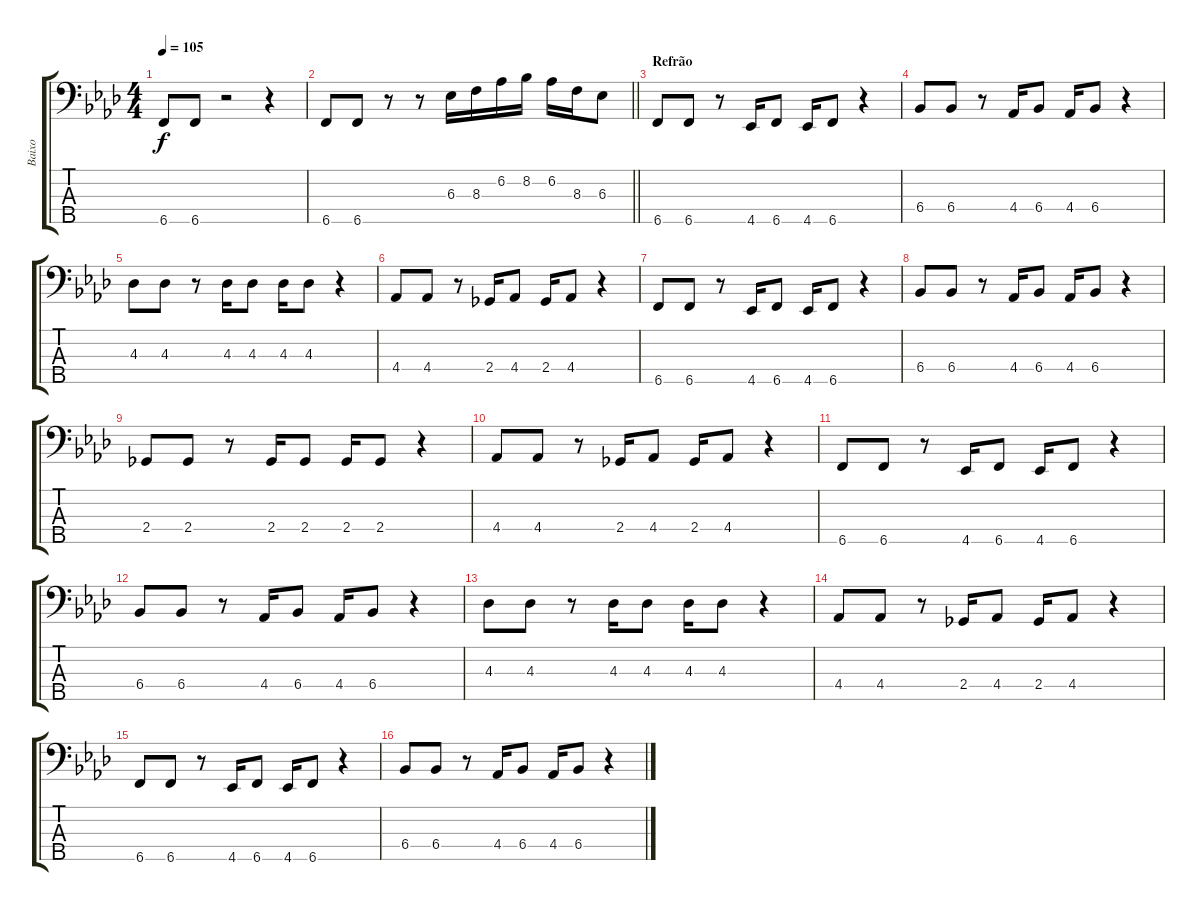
\track ("Baixo" "Baixo") {instrument electricbasspick}
\staff {score tabs}
\tuning (G2 D2 A1 E1 B0) {hide}
\ts (4 4)
\tempo 105
\clef f4
\ks fminor
6.5.8{dy f} 6.5.8 r.2 r.4 |
\barLineRight lightlight
6.5.8 6.5.8 r.8 r.8 6.3.16 8.3.16 6.2.16 8.2.16 6.2.16 8.3.16 6.3.8 |
\section ("" "Refrão")
6.5.8 6.5.8 r.8 4.5.16 6.5.8 4.5.16 6.5.8 r.4 |
6.4.8 6.4.8 r.8 4.4.16 6.4.8 4.4.16 6.4.8 r.4 |
4.3.8 4.3.8 r.8 4.3.16 4.3.8 4.3.16 4.3.8 r.4 |
4.4.8 4.4.8 r.8 2.4.16 4.4.8 2.4.16 4.4.8 r.4 |
6.5.8 6.5.8 r.8 4.5.16 6.5.8 4.5.16 6.5.8 r.4 |
6.4.8 6.4.8 r.8 4.4.16 6.4.8 4.4.16 6.4.8 r.4 |
2.4.8 2.4.8 r.8 2.4.16 2.4.8 2.4.16 2.4.8 r.4 |
4.4.8 4.4.8 r.8 2.4.16 4.4.8 2.4.16 4.4.8 r.4 |
6.5.8 6.5.8 r.8 4.5.16 6.5.8 4.5.16 6.5.8 r.4 |
6.4.8 6.4.8 r.8 4.4.16 6.4.8 4.4.16 6.4.8 r.4 |
4.3.8 4.3.8 r.8 4.3.16 4.3.8 4.3.16 4.3.8 r.4 |
4.4.8 4.4.8 r.8 2.4.16 4.4.8 2.4.16 4.4.8 r.4 |
6.5.8 6.5.8 r.8 4.5.16 6.5.8 4.5.16 6.5.8 r.4 |
6.4.8 6.4.8 r.8 4.4.16 6.4.8 4.4.16 6.4.8 r.4
